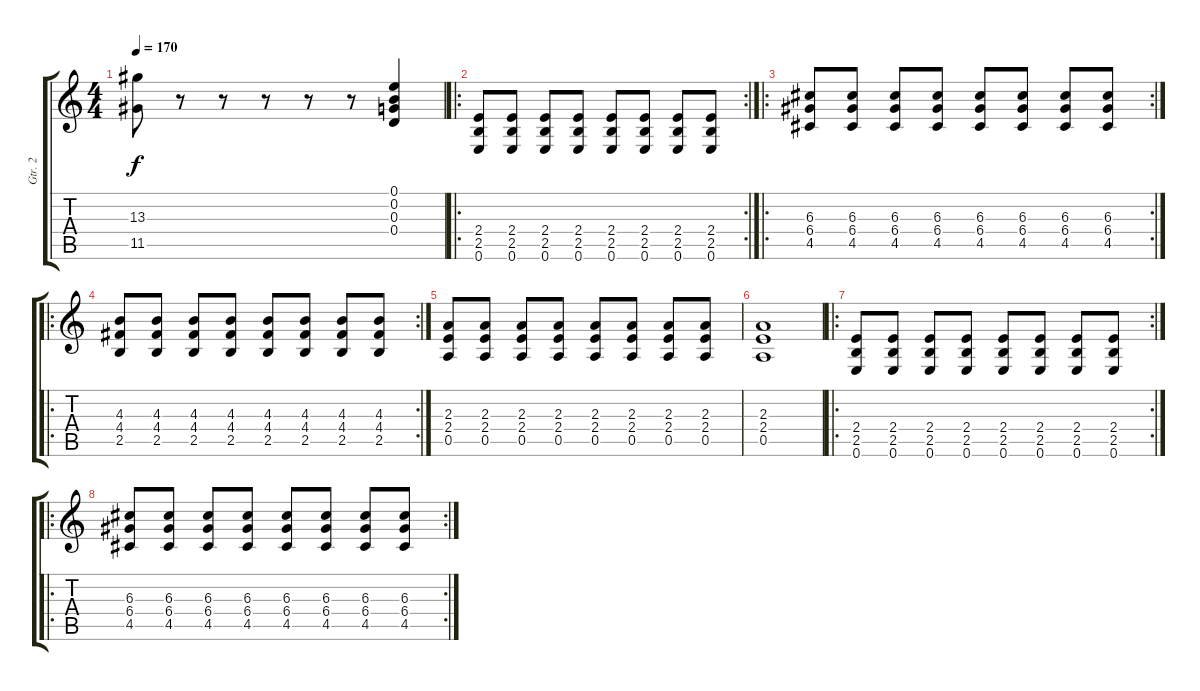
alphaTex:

\track ("Gtr. 2" "Gtr. 2") {instrument overdrivenguitar}
\staff {score tabs}
\tuning (E4 B3 G3 D3 A2 E2) {hide}
\ts (4 4)
\tempo 170
\clef g2
\ks c
(13.3 11.5).8{dy f} r.8 r.8 r.8 r.8 r.8 (0.1 0.2 0.3 0.4).4 |
\ro
\rc 2
(2.4 2.5 0.6).8 (2.4 2.5 0.6).8 (2.4 2.5 0.6).8 (2.4 2.5 0.6).8 (2.4 2.5 0.6).8 (2.4 2.5 0.6).8 (2.4 2.5 0.6).8 (2.4 2.5 0.6).8 |
\ro
\rc 2
(6.3 6.4 4.5).8 (6.3 6.4 4.5).8 (6.3 6.4 4.5).8 (6.3 6.4 4.5).8 (6.3 6.4 4.5).8 (6.3 6.4 4.5).8 (6.3 6.4 4.5).8 (6.3 6.4 4.5).8 |
\ro
\rc 2
(4.3 4.4 2.5).8 (4.3 4.4 2.5).8 (4.3 4.4 2.5).8 (4.3 4.4 2.5).8 (4.3 4.4 2.5).8 (4.3 4.4 2.5).8 (4.3 4.4 2.5).8 (4.3 4.4 2.5).8 |
(2.3 2.4 0.5).8 (2.3 2.4 0.5).8 (2.3 2.4 0.5).8 (2.3 2.4 0.5).8 (2.3 2.4 0.5).8 (2.3 2.4 0.5).8 (2.3 2.4 0.5).8 (2.3 2.4 0.5).8 |
(2.3 2.4 0.5).1 |
\ro
\rc 2
(2.4 2.5 0.6).8 (2.4 2.5 0.6).8 (2.4 2.5 0.6).8 (2.4 2.5 0.6).8 (2.4 2.5 0.6).8 (2.4 2.5 0.6).8 (2.4 2.5 0.6).8 (2.4 2.5 0.6).8 |
\ro
\rc 2
(6.3 6.4 4.5).8 (6.3 6.4 4.5).8 (6.3 6.4 4.5).8 (6.3 6.4 4.5).8 (6.3 6.4 4.5).8 (6.3 6.4 4.5).8 (6.3 6.4 4.5).8 (6.3 6.4 4.5).8
